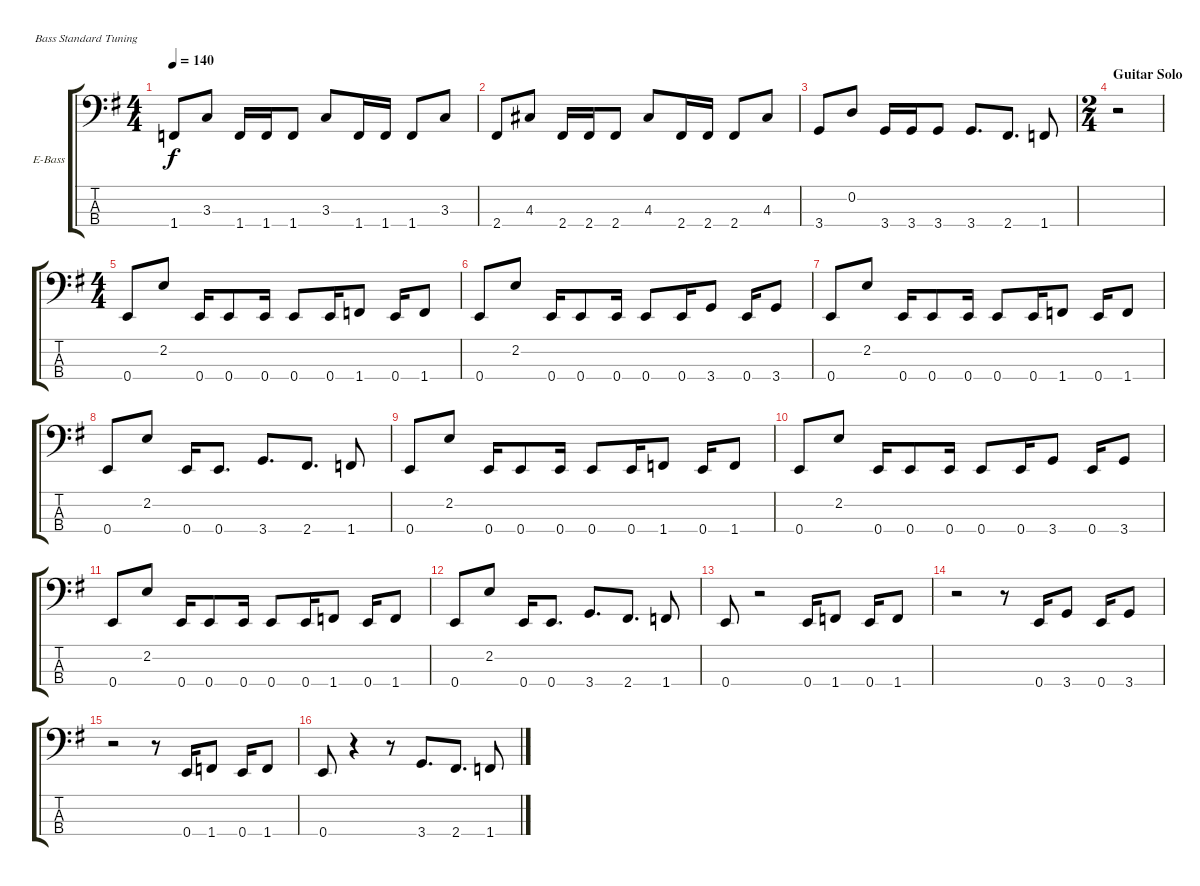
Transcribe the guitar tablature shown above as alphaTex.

\bracketExtendMode groupsimilarinstruments
\firstSystemTrackNameOrientation horizontal
\otherSystemsTrackNameOrientation horizontal
\track ("Bass" "E-Bass") {instrument electricbasspick}
\staff {score tabs}
\tuning (G2 D2 A1 E1)
\ts (4 4)
\tempo 140
\clef f4
\scale
1.05549
\ks g
1.4.8{dy f} 3.3.8 1.4.16 1.4.16 1.4.8 3.3.8 1.4.16 1.4.16 1.4.8 3.3.8 |
\scale
0.944515 2.4.8 4.3.8 2.4.16 2.4.16 2.4.8 4.3.8 2.4.16 2.4.16 2.4.8 4.3.8 |
\scale
1.05549 3.4.8 0.2.8 3.4.16 3.4.16 3.4.8 3.4.8{d} 2.4.8{d} 1.4.8 |
\ts (2 4)
\section ("" "Guitar Solo")
\scale
0.944515 r.2 |
\ts (4 4)
\scale
1.08575 0.4.8 2.2.8 0.4.16 0.4.8 0.4.16 0.4.8 0.4.16 1.4.8 0.4.16 1.4.8 |
\scale
0.91425 0.4.8 2.2.8 0.4.16 0.4.8 0.4.16 0.4.8 0.4.16 3.4.8 0.4.16 3.4.8 |
\scale
1.05549 0.4.8 2.2.8 0.4.16 0.4.8 0.4.16 0.4.8 0.4.16 1.4.8 0.4.16 1.4.8 |
\scale
0.944515 0.4.8 2.2.8 0.4.16 0.4.8{d} 3.4.8{d} 2.4.8{d} 1.4.8 |
\scale
1.05549 0.4.8 2.2.8 0.4.16 0.4.8 0.4.16 0.4.8 0.4.16 1.4.8 0.4.16 1.4.8 |
\scale
0.944515 0.4.8 2.2.8 0.4.16 0.4.8 0.4.16 0.4.8 0.4.16 3.4.8 0.4.16 3.4.8 |
\scale
1.05549 0.4.8 2.2.8 0.4.16 0.4.8 0.4.16 0.4.8 0.4.16 1.4.8 0.4.16 1.4.8 |
\scale
0.944515 0.4.8 2.2.8 0.4.16 0.4.8{d} 3.4.8{d} 2.4.8{d} 1.4.8 |
\scale
1.05549 0.4.8 r.2 0.4.16 1.4.8 0.4.16 1.4.8 |
\scale
0.944515 r.2 r.8 0.4.16 3.4.8 0.4.16 3.4.8 |
\scale
1.05549 r.2 r.8 0.4.16 1.4.8 0.4.16 1.4.8 |
\scale
0.944515 0.4.8 r.4 r.8 3.4.8{d} 2.4.8{d} 1.4.8
